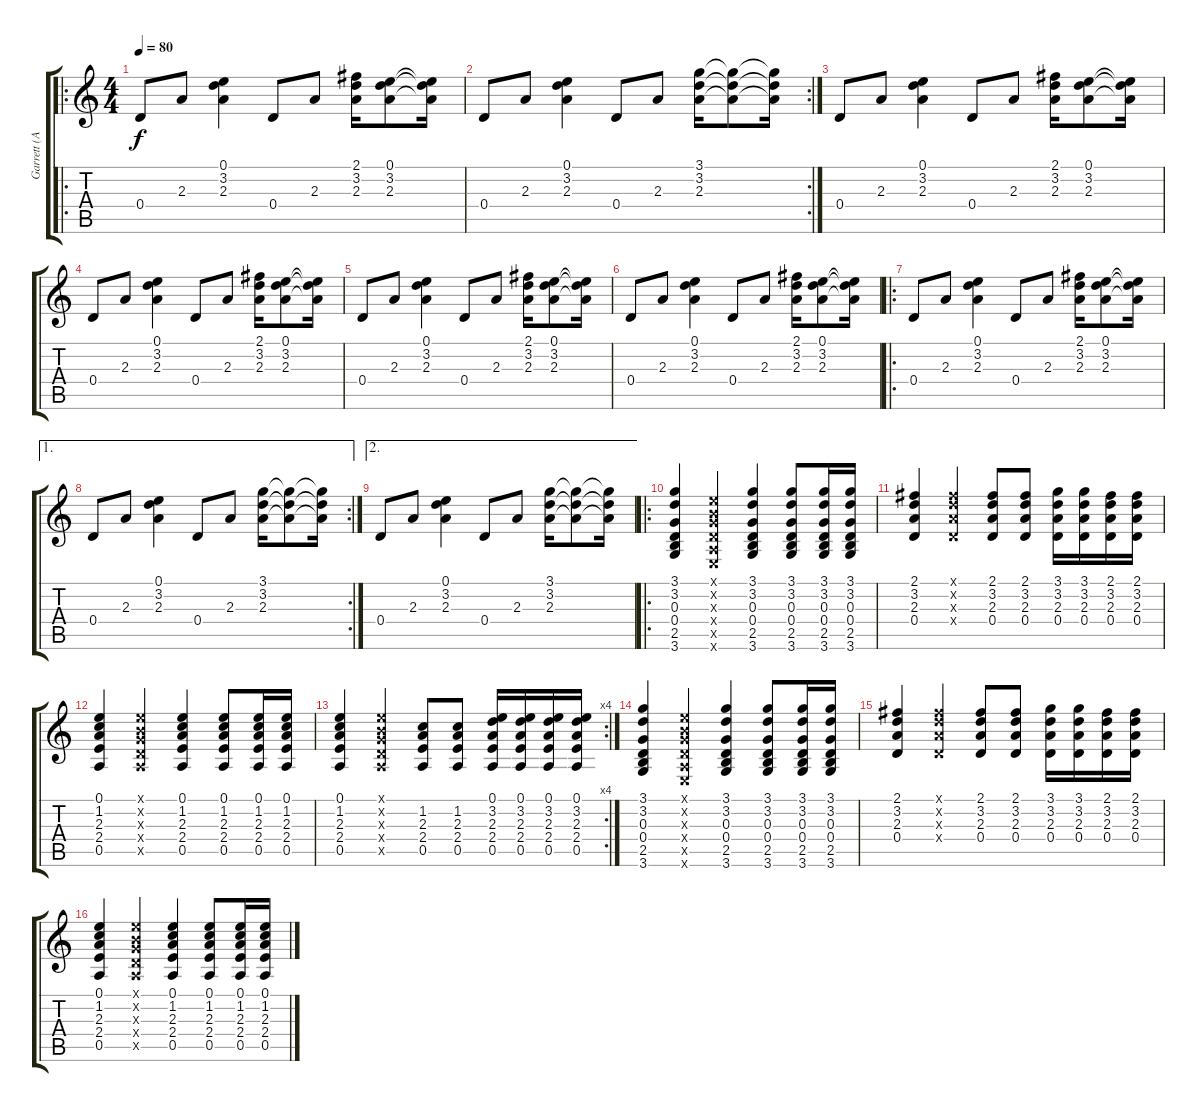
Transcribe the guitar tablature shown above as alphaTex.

\track ("Garrett (Acoustic)" "Garrett (A") {instrument acousticguitarsteel}
\staff {score tabs}
\tuning (E4 B3 G3 D3 A2 E2) {hide}
\ro
\ts (4 4)
\tempo 80
\clef g2
\ks c
0.4.8{dy f instrument acousticguitarsteel} 2.3.8 (0.1 3.2 2.3).4 0.4.8 2.3.8 (2.1 3.2 2.3).16 (0.1 3.2 2.3).8 (0.1{t} 3.2{t} 2.3{t}).16 |
\rc 2
0.4.8 2.3.8 (0.1 3.2 2.3).4 0.4.8 2.3.8 (3.1 3.2 2.3).16 (3.1{t} 3.2{t} 2.3{t}).8 (3.1{t} 3.2{t} 2.3{t}).16 |
0.4.8 2.3.8 (0.1 3.2 2.3).4 0.4.8 2.3.8 (2.1 3.2 2.3).16 (0.1 3.2 2.3).8 (0.1{t} 3.2{t} 2.3{t}).16 |
0.4.8 2.3.8 (0.1 3.2 2.3).4 0.4.8 2.3.8 (2.1 3.2 2.3).16 (0.1 3.2 2.3).8 (0.1{t} 3.2{t} 2.3{t}).16 |
0.4.8 2.3.8 (0.1 3.2 2.3).4 0.4.8 2.3.8 (2.1 3.2 2.3).16 (0.1 3.2 2.3).8 (0.1{t} 3.2{t} 2.3{t}).16 |
0.4.8 2.3.8 (0.1 3.2 2.3).4 0.4.8 2.3.8 (2.1 3.2 2.3).16 (0.1 3.2 2.3).8 (0.1{t} 3.2{t} 2.3{t}).16 |
\ro
0.4.8 2.3.8 (0.1 3.2 2.3).4 0.4.8 2.3.8 (2.1 3.2 2.3).16 (0.1 3.2 2.3).8 (0.1{t} 3.2{t} 2.3{t}).16 |
\ae 1
\rc 2
0.4.8 2.3.8 (0.1 3.2 2.3).4 0.4.8 2.3.8 (3.1 3.2 2.3).16 (3.1{t} 3.2{t} 2.3{t}).8 (3.1{t} 3.2{t} 2.3{t}).16 |
\ae 2
0.4.8 2.3.8 (0.1 3.2 2.3).4 0.4.8 2.3.8 (3.1 3.2 2.3).16 (3.1{t} 3.2{t} 2.3{t}).8 (3.1{t} 3.2{t} 2.3{t}).16 |
\ro
(3.1 3.2 0.3 0.4 2.5 3.6).4 (0.1{x} 0.2{x} 0.3{x} 0.4{x} 0.5{x} 0.6{x}).4 (3.1 3.2 0.3 0.4 2.5 3.6).4 (3.1 3.2 0.3 0.4 2.5 3.6).8 (3.1 3.2 0.3 0.4 2.5 3.6).16 (3.1 3.2 0.3 0.4 2.5 3.6).16 |
(2.1 3.2 2.3 0.4).4 (2.1{x} 3.2{x} 2.3{x} 0.4{x}).4 (2.1 3.2 2.3 0.4).8 (2.1 3.2 2.3 0.4).8 (3.1 3.2 2.3 0.4).16 (3.1 3.2 2.3 0.4).16 (2.1 3.2 2.3 0.4).16 (2.1 3.2 2.3 0.4).16 |
(0.1 1.2 2.3 2.4 0.5).4 (0.1{x} 0.2{x} 0.3{x} 0.4{x} 0.5{x}).4 (0.1 1.2 2.3 2.4 0.5).4 (0.1 1.2 2.3 2.4 0.5).8 (0.1 1.2 2.3 2.4 0.5).16 (0.1 1.2 2.3 2.4 0.5).16 |
\rc 4
(0.1 1.2 2.3 2.4 0.5).4 (0.1{x} 0.2{x} 0.3{x} 0.4{x} 0.5{x}).4 (1.2 2.3 2.4 0.5).8 (1.2 2.3 2.4 0.5).8 (0.1 3.2 2.3 2.4 0.5).16 (0.1 3.2 2.3 2.4 0.5).16 (0.1 3.2 2.3 2.4 0.5).16 (0.1 3.2 2.3 2.4 0.5).16 |
(3.1 3.2 0.3 0.4 2.5 3.6).4 (0.1{x} 0.2{x} 0.3{x} 0.4{x} 0.5{x} 0.6{x}).4 (3.1 3.2 0.3 0.4 2.5 3.6).4 (3.1 3.2 0.3 0.4 2.5 3.6).8 (3.1 3.2 0.3 0.4 2.5 3.6).16 (3.1 3.2 0.3 0.4 2.5 3.6).16 |
(2.1 3.2 2.3 0.4).4 (2.1{x} 3.2{x} 2.3{x} 0.4{x}).4 (2.1 3.2 2.3 0.4).8 (2.1 3.2 2.3 0.4).8 (3.1 3.2 2.3 0.4).16 (3.1 3.2 2.3 0.4).16 (2.1 3.2 2.3 0.4).16 (2.1 3.2 2.3 0.4).16 |
(0.1 1.2 2.3 2.4 0.5).4 (0.1{x} 0.2{x} 0.3{x} 0.4{x} 0.5{x}).4 (0.1 1.2 2.3 2.4 0.5).4 (0.1 1.2 2.3 2.4 0.5).8 (0.1 1.2 2.3 2.4 0.5).16 (0.1 1.2 2.3 2.4 0.5).16
